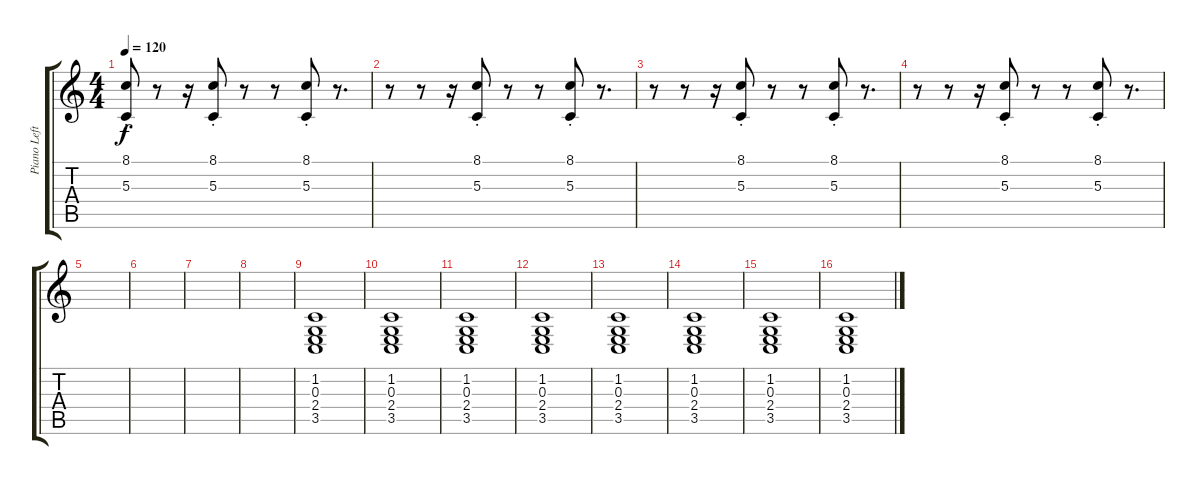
\track ("Piano Left Hand" "Piano Left") {instrument stringensemble2}
\staff {score tabs}
\tuning (E4 B3 G3 D3 A2 E2) {hide}
\ts (4 4)
\tempo 120
\clef g2
\ks c
(8.1{st} 5.3{st}).8{dy f instrument stringensemble1} r.8 r.16 (8.1{st} 5.3{st}).8 r.8 r.8 (8.1{st} 5.3{st}).8 r.8{d} |
r.8 r.8 r.16 (8.1{st} 5.3{st}).8 r.8 r.8 (8.1{st} 5.3{st}).8 r.8{d} |
r.8 r.8 r.16 (8.1{st} 5.3{st}).8 r.8 r.8 (8.1{st} 5.3{st}).8 r.8{d} |
r.8 r.8 r.16 (8.1{st} 5.3{st}).8 r.8 r.8 (8.1{st} 5.3{st}).8 r.8{d} |
|
|
|
|
(1.2 0.3 2.4 3.5).1 |
(1.2 0.3 2.4 3.5).1 |
(1.2 0.3 2.4 3.5).1 |
(1.2 0.3 2.4 3.5).1 |
(1.2 0.3 2.4 3.5).1 |
(1.2 0.3 2.4 3.5).1 |
(1.2 0.3 2.4 3.5).1 |
(1.2 0.3 2.4 3.5).1
